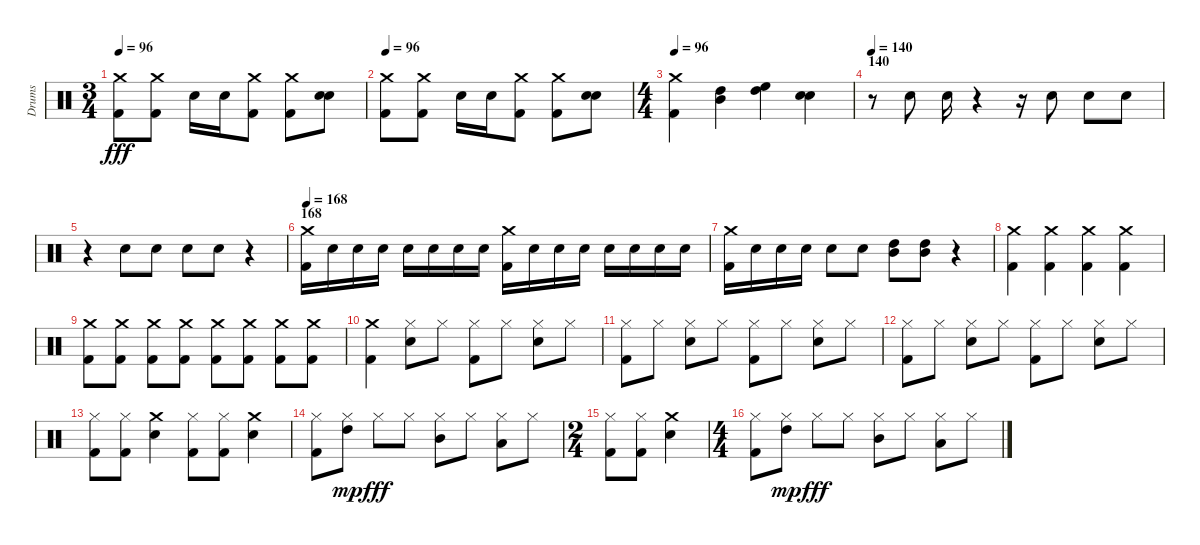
\track ("Drums" "Drums") {instrument percussion}
\staff {score}
\articulation defaults
\ts (3 4)
\tempo 96
\clef neutral
\ks c
("Kick (hit) 2" "Crash medium (hit)").8{dy fff} ("Kick (hit) 2" "Crash medium (hit)").8 "Snare (hit) 2".16 "Snare (hit) 2".16 ("Crash medium (hit)" "Kick (hit) 2").8 ("Crash medium (hit)" "Kick (hit) 2").8 ("Snare (hit) 2" "Snare (hit) 2").8 |
\tempo 96
("Kick (hit) 2" "Crash medium (hit)").8 ("Kick (hit) 2" "Crash medium (hit)").8 "Snare (hit) 2".16 "Snare (hit) 2".16 ("Crash medium (hit)" "Kick (hit) 2").8 ("Crash medium (hit)" "Kick (hit) 2").8 ("Snare (hit) 2" "Snare (hit) 2").8 |
\ts (4 4)
\tempo 96
("Kick (hit) 2" "Crash medium (hit)").4 ("Mid Tom (hit)" "High Tom (hit)").4 ("High Floor Tom (hit)" "High Tom (hit)").4 ("Snare (hit) 2" "Snare (hit) 2").4 |
\section ("" "140")
\tempo 140
r.8 "Snare (hit) 2".8 "Snare (hit) 2".16 r.4 r.16 "Snare (hit) 2".8 "Snare (hit) 2".8 "Snare (hit) 2".8 |
r.4 "Snare (hit) 2".8 "Snare (hit) 2".8 "Snare (hit) 2".8 "Snare (hit) 2".8 r.4 |
\section ("" "168")
\tempo 168
("Kick (hit) 2" "Crash medium (hit)").16 "Snare (hit) 2".16 "Snare (hit) 2".16 "Snare (hit) 2".16 "Snare (hit) 2".16 "Snare (hit) 2".16 "Snare (hit) 2".16 "Snare (hit) 2".16 ("Kick (hit) 2" "Crash medium (hit)").16 "Snare (hit) 2".16 "Snare (hit) 2".16 "Snare (hit) 2".16 "Snare (hit) 2".16 "Snare (hit) 2".16 "Snare (hit) 2".16 "Snare (hit) 2".16 |
("Kick (hit) 2" "Crash medium (hit)").16 "Snare (hit) 2".16 "Snare (hit) 2".16 "Snare (hit) 2".16 "Snare (hit) 2".8 "Snare (hit) 2".8 ("High Tom (hit)" "Mid Tom (hit)").8 ("High Tom (hit)" "Mid Tom (hit)").8 r.4 |
("Crash medium (hit)" "Kick (hit) 2").4 ("Crash medium (hit)" "Kick (hit) 2").4 ("Crash medium (hit)" "Kick (hit) 2").4 ("Crash medium (hit)" "Kick (hit) 2").4 |
("Kick (hit) 2" "Crash medium (hit)").8 ("Kick (hit) 2" "Crash medium (hit)").8 ("Kick (hit) 2" "Crash medium (hit)").8 ("Kick (hit) 2" "Crash medium (hit)").8 ("Kick (hit) 2" "Crash medium (hit)").8 ("Kick (hit) 2" "Crash medium (hit)").8 ("Kick (hit) 2" "Crash medium (hit)").8 ("Kick (hit) 2" "Crash medium (hit)").8 |
("Crash medium (hit)" "Kick (hit) 2").4 ("Hi-Hat (closed)" "Snare (hit) 2").8 "Hi-Hat (closed)".8 ("Kick (hit) 2" "Hi-Hat (closed)").8 "Hi-Hat (closed)".8 ("Snare (hit) 2" "Hi-Hat (closed)").8 "Hi-Hat (closed)".8 |
("Kick (hit) 2" "Hi-Hat (closed)").8 "Hi-Hat (closed)".8 ("Snare (hit) 2" "Hi-Hat (closed)").8 "Hi-Hat (closed)".8 ("Kick (hit) 2" "Hi-Hat (closed)").8 "Hi-Hat (closed)".8 ("Snare (hit) 2" "Hi-Hat (closed)").8 "Hi-Hat (closed)".8 |
("Kick (hit) 2" "Hi-Hat (closed)").8 "Hi-Hat (closed)".8 ("Snare (hit) 2" "Hi-Hat (closed)").8 "Hi-Hat (closed)".8 ("Kick (hit) 2" "Hi-Hat (closed)").8 "Hi-Hat (closed)".8 ("Snare (hit) 2" "Hi-Hat (closed)").8 "Hi-Hat (closed)".8 |
("Kick (hit) 2" "Hi-Hat (closed)").8 ("Kick (hit) 2" "Hi-Hat (closed)").8 ("Snare (hit) 2" "Crash medium (hit)").4 ("Hi-Hat (closed)" "Kick (hit) 2").8 ("Hi-Hat (closed)" "Kick (hit) 2").8 ("Crash medium (hit)" "Snare (hit) 2").4 |
("Hi-Hat (closed)" "Kick (hit) 2").8 ("High Tom (hit)" "Hi-Hat (closed)").8{dy mp} "Hi-Hat (closed)".8{dy fff} "Hi-Hat (closed)".8 ("Mid Tom (hit)" "Hi-Hat (closed)").8 "Hi-Hat (closed)".8 ("Low Tom (hit)" "Hi-Hat (closed)").8 "Hi-Hat (closed)".8 |
\ts (2 4)
("Kick (hit) 2" "Hi-Hat (closed)").8 ("Kick (hit) 2" "Hi-Hat (closed)").8 ("Snare (hit) 2" "Crash medium (hit)").4 |
\ts (4 4)
("Hi-Hat (closed)" "Kick (hit) 2").8 ("High Tom (hit)" "Hi-Hat (closed)").8{dy mp} "Hi-Hat (closed)".8{dy fff} "Hi-Hat (closed)".8 ("Mid Tom (hit)" "Hi-Hat (closed)").8 "Hi-Hat (closed)".8 ("Low Tom (hit)" "Hi-Hat (closed)").8 "Hi-Hat (closed)".8
